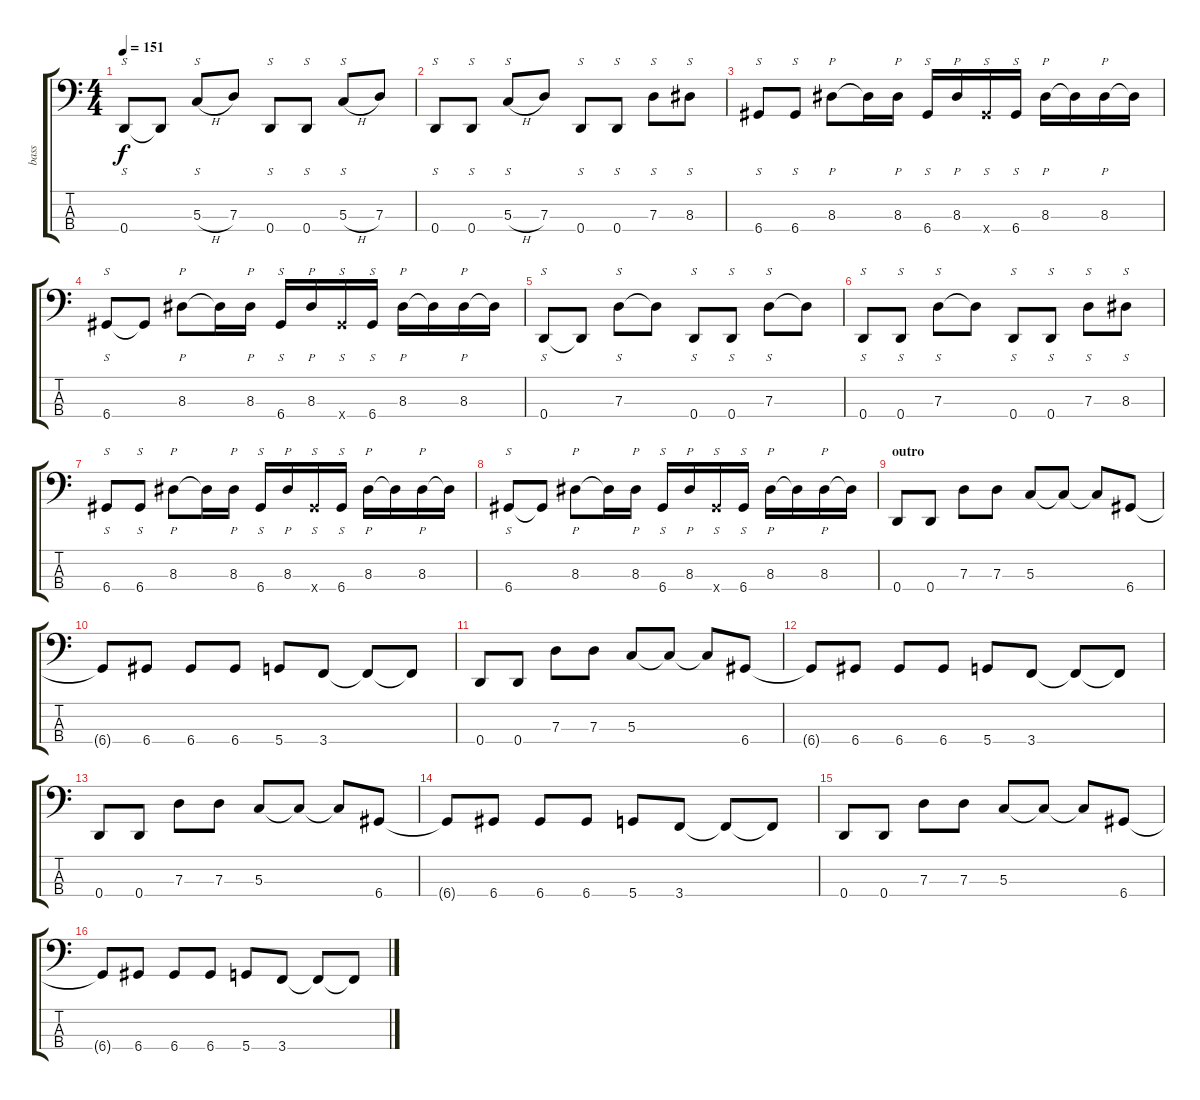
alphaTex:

\track ("bass" "bass") {instrument electricbassfinger}
\staff {score tabs}
\tuning (F2 C2 G1 D1) {hide}
\ts (4 4)
\tempo 151
\clef f4
\ks c
0.4.8{s dy f instrument slapbass1} 0.4{t}.8 5.3{h}.8{s} 7.3.8 0.4.8{s} 0.4.8{s} 5.3{h}.8{s} 7.3.8 |
0.4.8{s} 0.4.8{s} 5.3{h}.8{s} 7.3.8 0.4.8{s} 0.4.8{s} 7.3.8{s} 8.3.8{s} |
6.4.8{s} 6.4.8{s} 8.3.8{p} 8.3{t}.16 8.3.16{p} 6.4.16{s} 8.3.16{p} 6.4{x}.16{s} 6.4.16{s} 8.3.16{p} 8.3{t}.16 8.3.16{p} 8.3{t}.16 |
6.4.8{s} 6.4{t}.8 8.3.8{p} 8.3{t}.16 8.3.16{p} 6.4.16{s} 8.3.16{p} 6.4{x}.16{s} 6.4.16{s} 8.3.16{p} 8.3{t}.16 8.3.16{p} 8.3{t}.16 |
0.4.8{s instrument slapbass1} 0.4{t}.8 7.3.8{s} 7.3{t}.8 0.4.8{s} 0.4.8{s} 7.3.8{s} 7.3{t}.8 |
0.4.8{s} 0.4.8{s} 7.3.8{s} 7.3{t}.8 0.4.8{s} 0.4.8{s} 7.3.8{s} 8.3.8{s} |
6.4.8{s} 6.4.8{s} 8.3.8{p} 8.3{t}.16 8.3.16{p} 6.4.16{s} 8.3.16{p} 6.4{x}.16{s} 6.4.16{s} 8.3.16{p} 8.3{t}.16 8.3.16{p} 8.3{t}.16 |
6.4.8{s} 6.4{t}.8 8.3.8{p} 8.3{t}.16 8.3.16{p} 6.4.16{s} 8.3.16{p} 6.4{x}.16{s} 6.4.16{s} 8.3.16{p} 8.3{t}.16 8.3.16{p} 8.3{t}.16 |
\section ("" "outro")
0.4.8 0.4.8 7.3.8 7.3.8 5.3.8 5.3{t}.8 5.3{t}.8 6.4.8 |
6.4{t}.8 6.4.8 6.4.8 6.4.8 5.4.8 3.4.8 3.4{t}.8 3.4{t}.8 |
0.4.8 0.4.8 7.3.8 7.3.8 5.3.8 5.3{t}.8 5.3{t}.8 6.4.8 |
6.4{t}.8 6.4.8 6.4.8 6.4.8 5.4.8 3.4.8 3.4{t}.8 3.4{t}.8 |
0.4.8 0.4.8 7.3.8 7.3.8 5.3.8 5.3{t}.8 5.3{t}.8 6.4.8 |
6.4{t}.8 6.4.8 6.4.8 6.4.8 5.4.8 3.4.8 3.4{t}.8 3.4{t}.8 |
0.4.8 0.4.8 7.3.8 7.3.8 5.3.8 5.3{t}.8 5.3{t}.8 6.4.8 |
6.4{t}.8 6.4.8 6.4.8 6.4.8 5.4.8 3.4.8 3.4{t}.8 3.4{t}.8
